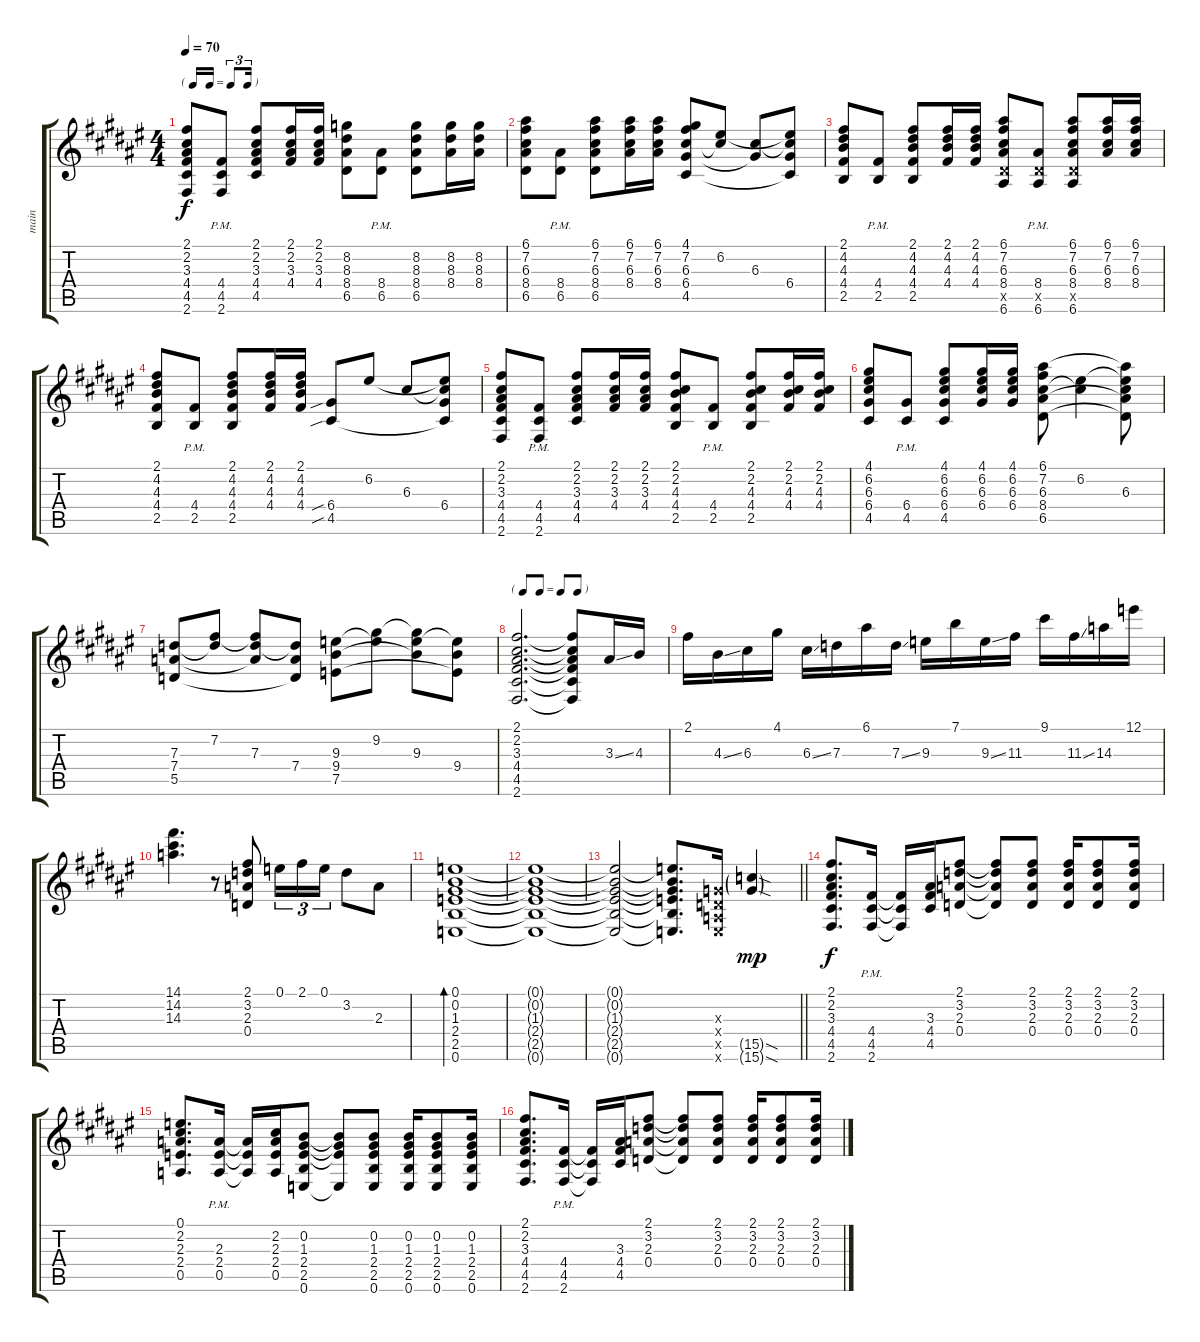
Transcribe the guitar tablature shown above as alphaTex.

\track ("main" "main") {instrument overdrivenguitar}
\staff {score tabs}
\tuning (E4 B3 G3 D3 A2 E2) {hide}
\ts (4 4)
\tf triplet16th
\section ("" "")
\tempo 70
\clef g2
\ks f#
(2.1 2.2 3.3 4.4 4.5 2.6).8{dy f} (4.4{pm} 4.5{pm} 2.6{pm}).8 (2.1 2.2 3.3 4.4 4.5).8 (2.1 2.2 3.3 4.4).16 (2.1 2.2 3.3 4.4).16 (8.2 8.3 8.4 6.5).8 (8.4{pm} 6.5{pm}).8 (8.2 8.3 8.4 6.5).8 (8.2 8.3 8.4).16 (8.2 8.3 8.4).16 |
(6.1 7.2 6.3 8.4 6.5).8 (8.4{pm} 6.5{pm}).8 (6.1 7.2 6.3 8.4 6.5).8 (6.1 7.2 6.3 8.4).16 (6.1 7.2 6.3 8.4).16 (4.1 7.2 6.3 6.4 4.5).8 (6.2 6.3{t}).8 (6.3 6.4{t}).8 (6.2{t} 6.3{t} 6.4 4.5{t}).8 |
(2.1 4.2 4.3 4.4 2.5).8 (4.4{pm} 2.5{pm}).8 (2.1 4.2 4.3 4.4 2.5).8 (2.1 4.2 4.3 4.4).16 (2.1 4.2 4.3 4.4).16 (6.1 7.2 6.3 8.4 6.5{x} 6.6).8 (8.4{pm} 6.5{pm x} 6.6{pm}).8 (6.1 7.2 6.3 8.4 6.5{x} 6.6).8 (6.1 7.2 6.3 8.4).16 (6.1 7.2 6.3 8.4).16 |
(2.1 4.2 4.3 4.4 2.5).8 (4.4{pm} 2.5{pm}).8 (2.1 4.2 4.3 4.4 2.5).8 (2.1 4.2 4.3 4.4).16 (2.1 4.2 4.3 4.4).16 (6.4{sib} 4.5{sib}).8 6.2.8 6.3.8 (6.2{t} 6.3{t} 6.4 4.5{t}).8 |
(2.1 2.2 3.3 4.4 4.5 2.6).8 (4.4{pm} 4.5{pm} 2.6{pm}).8 (2.1 2.2 3.3 4.4 4.5).8 (2.1 2.2 3.3 4.4).16 (2.1 2.2 3.3 4.4).16 (2.1 2.2 4.3 4.4 2.5).8 (4.4{pm} 2.5{pm}).8 (2.1 2.2 4.3 4.4 2.5).8 (2.1 2.2 4.3 4.4).16 (2.1 2.2 4.3 4.4).16 |
(4.1 6.2 6.3 6.4 4.5).8 (6.4{pm} 4.5{pm}).8 (4.1 6.2 6.3 6.4 4.5).8 (4.1 6.2 6.3 6.4).16 (4.1 6.2 6.3 6.4).16 (6.1 7.2 6.3 8.4 6.5).8 (6.2 6.3{t}).4 (6.1{t} 6.2{t} 6.3 8.4{t} 6.5{t}).8 |
(7.3 7.4 5.5).8 (7.2 7.3{t}).8 (7.2{t} 7.3 7.4{t}).8 (7.3{t} 7.4 5.5{t}).8 (9.3 9.4 7.5).8 (9.2 9.3{t}).8 (9.2{t} 9.3 9.4{t}).8 (9.3{t} 9.4 7.5{t}).8 |
\tf none
(2.1 2.2 3.3 4.4 4.5 2.6).2{d} (2.1{t} 2.2{t} 3.3{t} 4.4{t} 4.5{t} 2.6{t}).8 3.3{ss}.16 4.3.16 |
2.1.16 4.3{ss}.16 6.3.16 4.1.16 6.3{ss}.16 7.3.16 6.1.16 7.3{ss}.16 9.3.16 7.1.16 9.3{ss}.16 11.3.16 9.1.16 11.3{ss}.16 14.3.16 12.1.16 |
(14.1 14.2 14.3).4{d} r.8 (2.1 3.2 2.3 0.4).8 0.1.16{tu (3 2)} 2.1.16{tu (3 2)} 0.1.16{tu (3 2)} 3.2.8 2.3.8 |
(0.1 0.2 1.3 2.4 2.5 0.6).1{bd 120} |
(0.1{t} 0.2{t} 1.3{t} 2.4{t} 2.5{t} 0.6{t}).1 |
\barLineRight lightlight
(0.1{t} 0.2{t} 1.3{t} 2.4{t} 2.5{t} 0.6{t}).2 (0.1{t} 0.2{t} 1.3{t} 2.4{t} 2.5{t} 0.6{t}).8{d} (0.3{x} 0.4{x} 0.5{x} 0.6{x}).16 (15.5{sod g} 15.6{sod g}).4{dy mp} |
\section ("" "")
(2.1 2.2 3.3 4.4 4.5 2.6).8{d dy f} (4.4{pm} 4.5{pm} 2.6{pm}).16 (4.4{t} 4.5{t} 2.6{t}).16 (3.3 4.4 4.5).16 (2.1 3.2 2.3 0.4).8 (2.1{t} 3.2{t} 2.3{t} 0.4{t}).8 (2.1 3.2 2.3 0.4).8 (2.1 3.2 2.3 0.4).16 (2.1 3.2 2.3 0.4).8 (2.1 3.2 2.3 0.4).16 |
(0.1 2.2 2.3 2.4 0.5).8{d} (2.3{pm} 2.4{pm} 0.5{pm}).16 (2.3{t} 2.4{t} 0.5{t}).16 (2.2 2.3 2.4 0.5).16 (0.2 1.3 2.4 2.5 0.6).8 (0.2{t} 1.3{t} 2.4{t} 0.6{t}).8 (0.2 1.3 2.4 2.5 0.6).8 (0.2 1.3 2.4 2.5 0.6).16 (0.2 1.3 2.4 2.5 0.6).8 (0.2 1.3 2.4 2.5 0.6).16 |
(2.1 2.2 3.3 4.4 4.5 2.6).8{d} (4.4{pm} 4.5{pm} 2.6{pm}).16 (4.4{t} 4.5{t} 2.6{t}).16 (3.3 4.4 4.5).16 (2.1 3.2 2.3 0.4).8 (2.1{t} 3.2{t} 2.3{t} 0.4{t}).8 (2.1 3.2 2.3 0.4).8 (2.1 3.2 2.3 0.4).16 (2.1 3.2 2.3 0.4).8 (2.1 3.2 2.3 0.4).16
